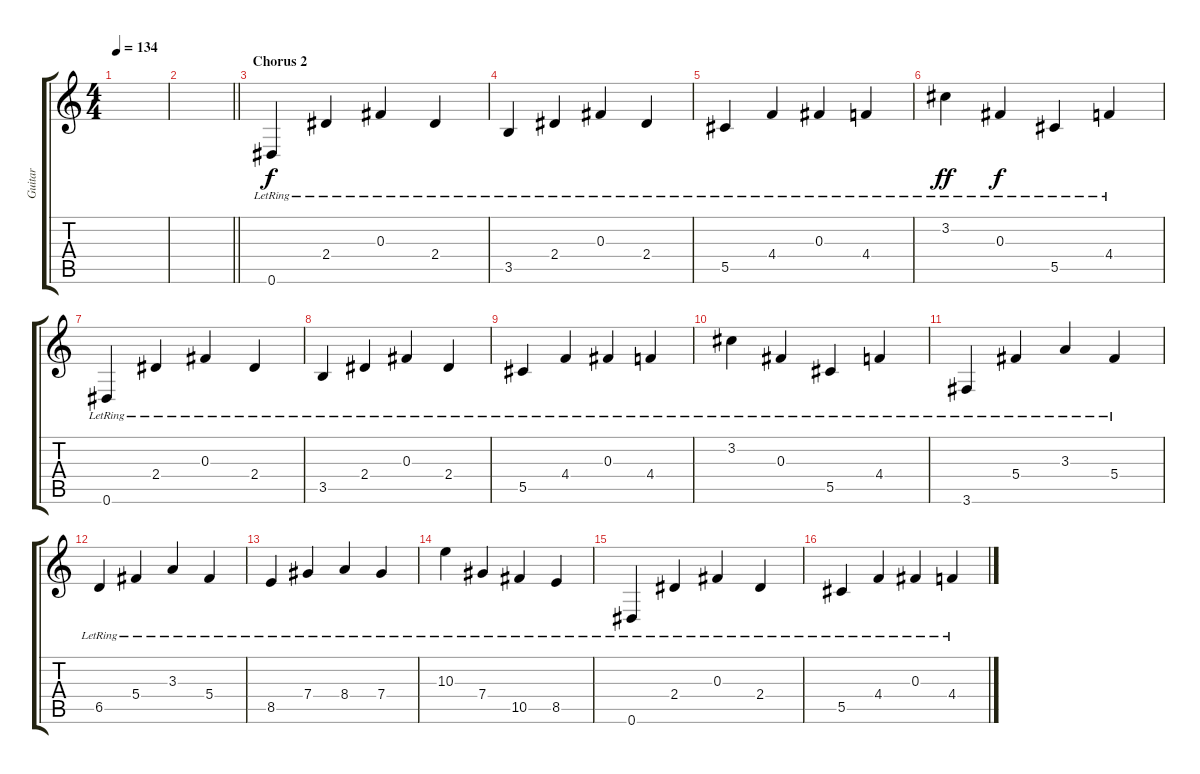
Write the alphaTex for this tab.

\track ("Guitar" "Guitar") {instrument electricguitarclean}
\staff {score tabs}
\tuning (Eb4 Bb3 Gb3 Db3 Ab2 Eb2) {hide}
\ts (4 4)
\tempo 134
\clef g2
\ks c
|
\barLineRight lightlight
|
\section ("" "Chorus 2")
0.6{lr}.4 2.4{lr}.4 0.3{lr}.4 2.4{lr}.4 |
3.5{lr}.4 2.4{lr}.4 0.3{lr}.4 2.4{lr}.4 |
5.5{lr}.4 4.4{lr}.4 0.3{lr}.4 4.4{lr}.4 |
3.2{lr}.4{dy ff} 0.3{lr}.4{dy f} 5.5{lr}.4 4.4{lr}.4 |
0.6{lr}.4 2.4{lr}.4 0.3{lr}.4 2.4{lr}.4 |
3.5{lr}.4 2.4{lr}.4 0.3{lr}.4 2.4{lr}.4 |
5.5{lr}.4 4.4{lr}.4 0.3{lr}.4 4.4{lr}.4 |
3.2{lr}.4 0.3{lr}.4 5.5{lr}.4 4.4{lr}.4 |
3.6{lr}.4 5.4{lr}.4 3.3{lr}.4 5.4{lr}.4 |
6.5{lr}.4 5.4{lr}.4 3.3{lr}.4 5.4{lr}.4 |
8.5{lr}.4 7.4{lr}.4 8.4{lr}.4 7.4{lr}.4 |
10.3{lr}.4 7.4{lr}.4 10.5{lr}.4 8.5{lr}.4 |
0.6{lr}.4 2.4{lr}.4 0.3{lr}.4 2.4{lr}.4 |
5.5{lr}.4 4.4{lr}.4 0.3{lr}.4 4.4{lr}.4
